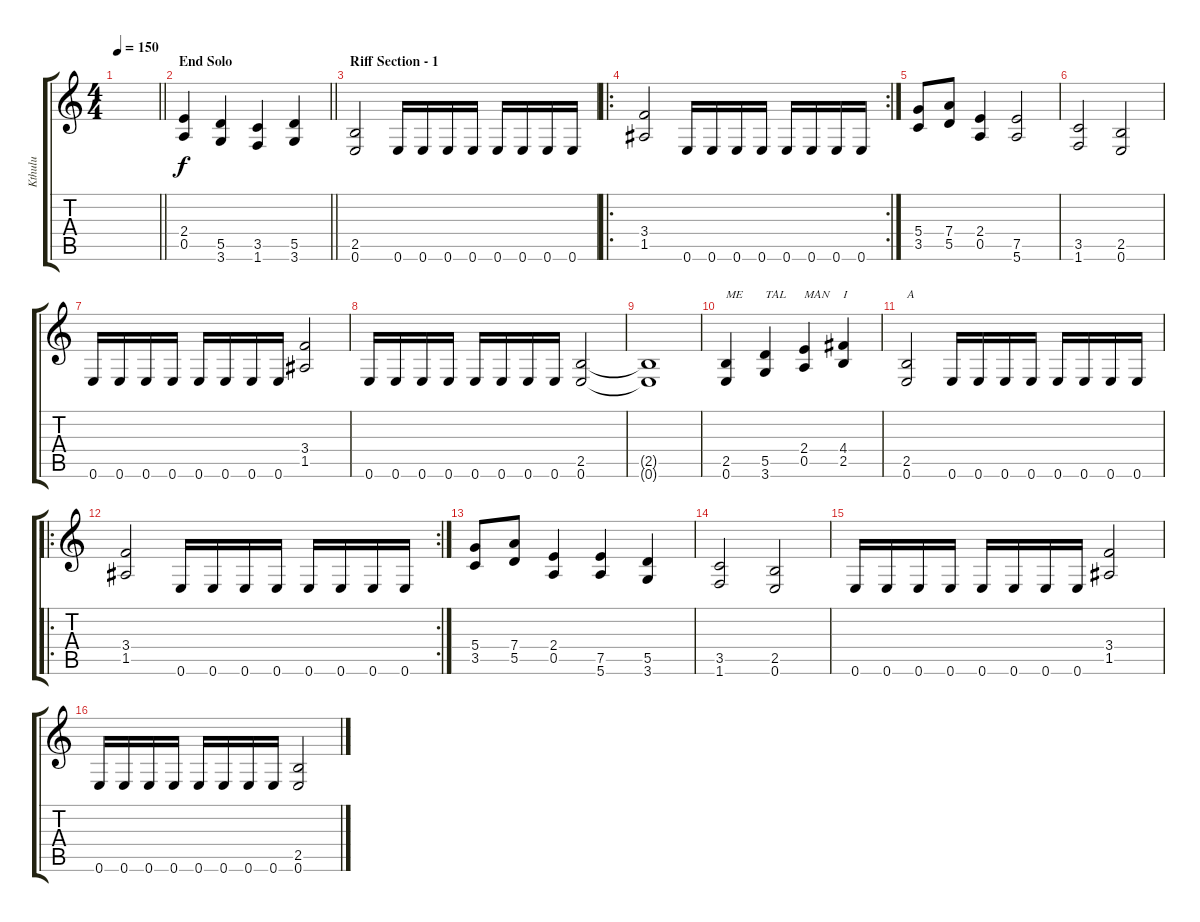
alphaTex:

\track ("Kthulu" "Kthulu") {instrument distortionguitar}
\staff {score tabs}
\tuning (E4 B3 G3 D3 A2 E2) {hide}
\ts (4 4)
\tempo 150
\clef g2
\barLineRight lightlight
\ks c
|
\section ("" "End Solo")
\barLineRight lightlight
(2.4 0.5).4 (5.5 3.6).4 (3.5 1.6).4 (5.5 3.6).4 |
\section ("" "Riff Section - 1")
(2.5 0.6).2 0.6.16 0.6.16 0.6.16 0.6.16 0.6.16 0.6.16 0.6.16 0.6.16 |
\ro
\rc 2
(3.4 1.5).2 0.6.16 0.6.16 0.6.16 0.6.16 0.6.16 0.6.16 0.6.16 0.6.16 |
(5.4 3.5).8 (7.4 5.5).8 (2.4 0.5).4 (7.5 5.6).2 |
(3.5 1.6).2 (2.5 0.6).2 |
0.6.16 0.6.16 0.6.16 0.6.16 0.6.16 0.6.16 0.6.16 0.6.16 (3.4 1.5).2 |
0.6.16 0.6.16 0.6.16 0.6.16 0.6.16 0.6.16 0.6.16 0.6.16 (2.5 0.6).2 |
(2.5{t} 0.6{t}).1 |
(2.5 0.6).4{txt "ME"} (5.5 3.6).4{txt "TAL"} (2.4 0.5).4{txt "MAN"} (4.4 2.5).4{txt "I"} |
(2.5 0.6).2{txt "A"} 0.6.16 0.6.16 0.6.16 0.6.16 0.6.16 0.6.16 0.6.16 0.6.16 |
\ro
\rc 2
(3.4 1.5).2 0.6.16 0.6.16 0.6.16 0.6.16 0.6.16 0.6.16 0.6.16 0.6.16 |
(5.4 3.5).8 (7.4 5.5).8 (2.4 0.5).4 (7.5 5.6).4 (5.5 3.6).4 |
(3.5 1.6).2 (2.5 0.6).2 |
0.6.16 0.6.16 0.6.16 0.6.16 0.6.16 0.6.16 0.6.16 0.6.16 (3.4 1.5).2 |
0.6.16 0.6.16 0.6.16 0.6.16 0.6.16 0.6.16 0.6.16 0.6.16 (2.5 0.6).2
